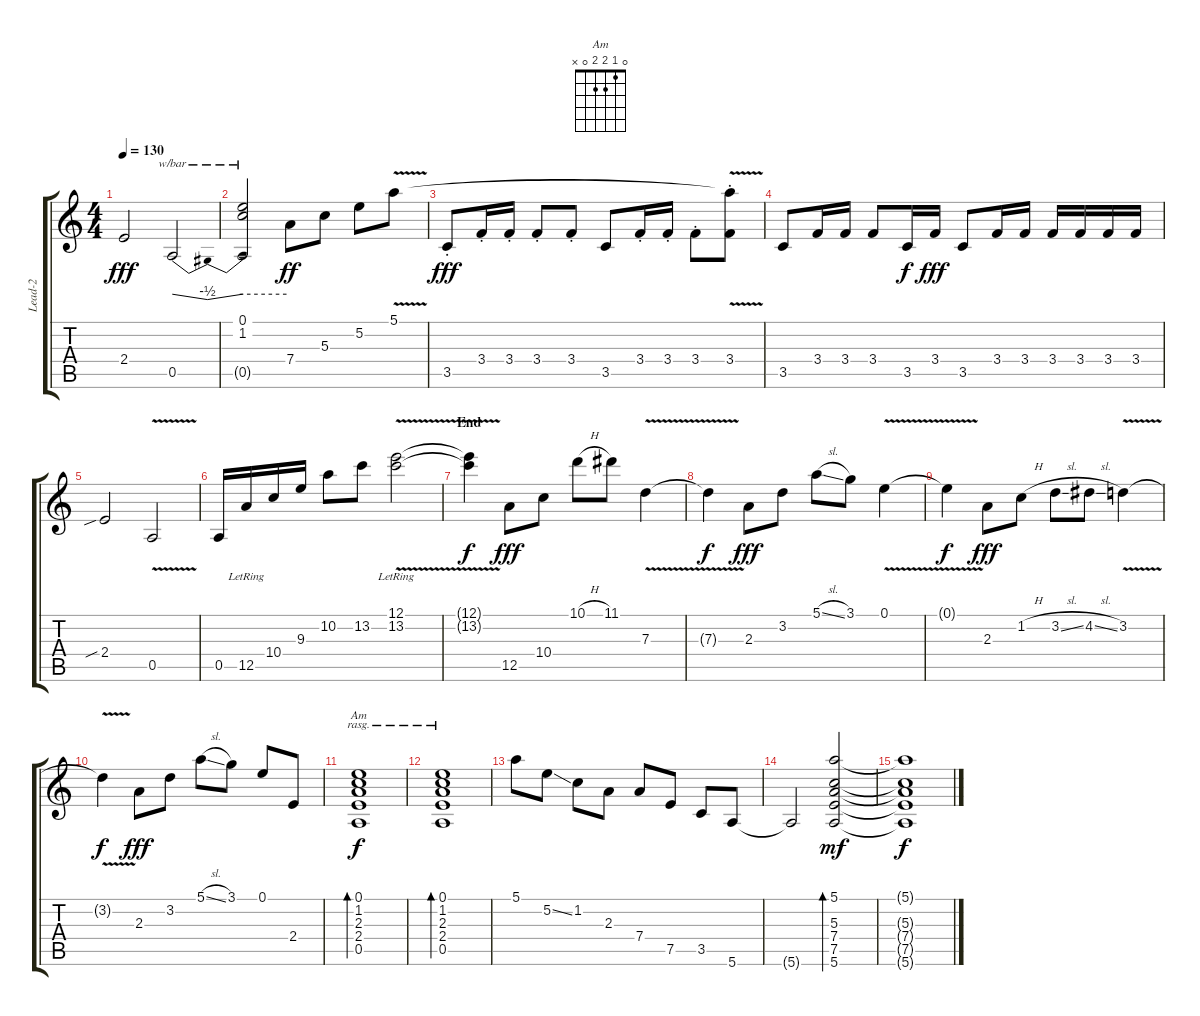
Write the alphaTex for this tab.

\track ("Lead-2" "Lead-2") {instrument acousticguitarnylon}
\staff {score tabs}
\tuning (E4 B3 G3 D3 A2 E2) {hide}
\chord ("Am" 0 1 2 2 0 x)
\ts (4 4)
\tempo 130
\clef g2
\ks c
2.4.2{dy fff} 0.5.2{tbe (dip default 0 0 15 -2 60 0)} |
(0.1 1.2 0.5{t}).2{tbe (hold default 0 0 60 0)} 7.4.8{dy ff volume 14 balance 16 instrument electricguitarjazz} 5.3.8 5.2.8 5.1{v}.8 |
3.5{st}.8{dy fff volume 14 instrument acousticguitarsteel} 3.4{st}.16 3.4{st}.16 3.4{st}.8 3.4{st}.8 3.5.8 3.4{st}.16 3.4{st}.16 3.4{st}.8 (5.1{t} 3.4{st}).8 |
3.5.8 3.4.16 3.4.16 3.4.8 3.5.16{dy f} 3.4.16{dy fff} 3.5.8 3.4.16 3.4.16 3.4.16 3.4.16 3.4.16 3.4.16 |
2.4{sib}.2 0.5{v}.2 |
0.5.16{volume 10 balance 16 instrument electricguitarjazz} 12.5{lr}.16 10.4{lr}.16 9.3.16 10.2.8 13.2.8 (12.1{lr} 13.2{v lr}).2 |
\section ("" "End")
(12.1{t} 13.2{t}).4{dy f volume 16 balance 12 instrument acousticguitarsteel} 12.5.8{dy fff} 10.4.8 10.1{h}.8 11.1.8 7.3{v}.4 |
7.3{t}.4{dy f} 2.3.8{dy fff} 3.2.8 5.1{sl}.8 3.1.8 0.1{v}.4 |
0.1{t}.4{dy f} 2.3.8{dy fff} 1.2{h}.8 3.2{sl}.8 4.2{sl}.8 3.2{v}.4 |
3.2{t}.4{dy f} 2.3.8{dy fff} 3.2.8 5.1{sl}.8 3.1.8 0.1.8 2.4.8 |
(0.1 1.2 2.3 2.4 0.5).1{bd 240 ch "Am" rasg ii dy f} |
(0.1 1.2 2.3 2.4 0.5).1{bd 240 rasg ii} |
5.1.8{instrument acousticguitarsteel} 5.2{ss}.8 1.2.8 2.3.8 7.4.8 7.5.8 3.5.8 5.6.8 |
5.6{t}.2 (5.1 5.3 7.4 7.5 5.6).2{bd 480 dy mf instrument electricguitarclean} |
(5.1{t} 5.3{t} 7.4{t} 7.5{t} 5.6{t}).1{dy f}
